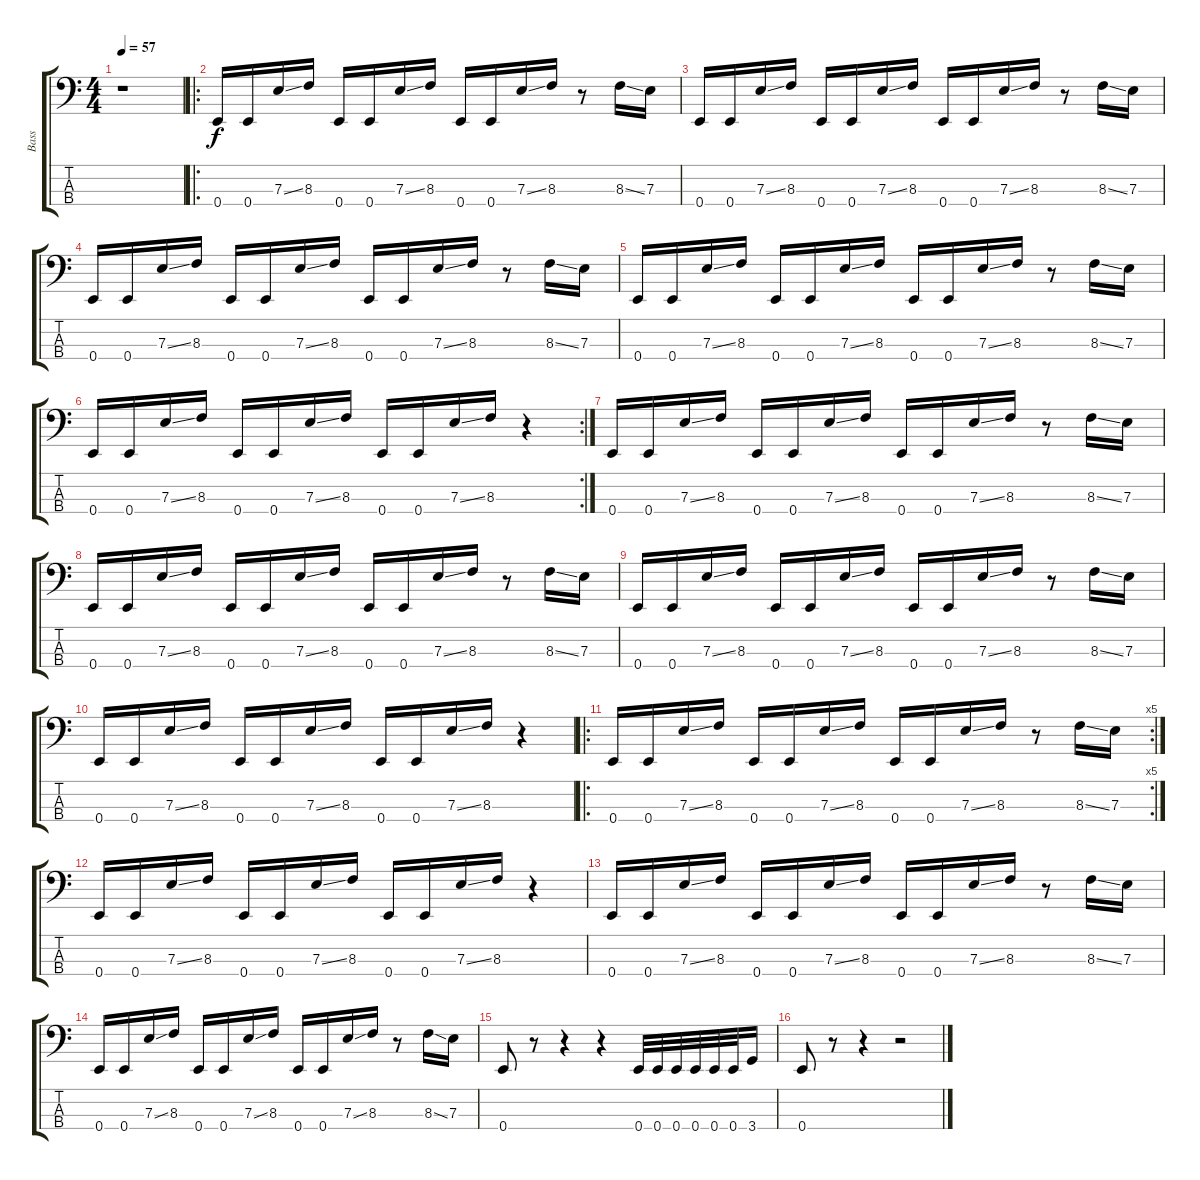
\track ("Bass" "Bass") {instrument electricbassfinger}
\staff {score tabs}
\tuning (G2 D2 A1 E1) {hide}
\ts (4 4)
\tempo 57
\clef f4
\ks c
r.1{dy f} |
\ro
0.4.16 0.4.16 7.3{ss}.16 8.3.16 0.4.16 0.4.16 7.3{ss}.16 8.3.16 0.4.16 0.4.16 7.3{ss}.16 8.3.16 r.8 8.3{ss}.16 7.3.16 |
0.4.16 0.4.16 7.3{ss}.16 8.3.16 0.4.16 0.4.16 7.3{ss}.16 8.3.16 0.4.16 0.4.16 7.3{ss}.16 8.3.16 r.8 8.3{ss}.16 7.3.16 |
0.4.16 0.4.16 7.3{ss}.16 8.3.16 0.4.16 0.4.16 7.3{ss}.16 8.3.16 0.4.16 0.4.16 7.3{ss}.16 8.3.16 r.8 8.3{ss}.16 7.3.16 |
0.4.16 0.4.16 7.3{ss}.16 8.3.16 0.4.16 0.4.16 7.3{ss}.16 8.3.16 0.4.16 0.4.16 7.3{ss}.16 8.3.16 r.8 8.3{ss}.16 7.3.16 |
\rc 2
0.4.16 0.4.16 7.3{ss}.16 8.3.16 0.4.16 0.4.16 7.3{ss}.16 8.3.16 0.4.16 0.4.16 7.3{ss}.16 8.3.16 r.4 |
0.4.16 0.4.16 7.3{ss}.16 8.3.16 0.4.16 0.4.16 7.3{ss}.16 8.3.16 0.4.16 0.4.16 7.3{ss}.16 8.3.16 r.8 8.3{ss}.16 7.3.16 |
0.4.16 0.4.16 7.3{ss}.16 8.3.16 0.4.16 0.4.16 7.3{ss}.16 8.3.16 0.4.16 0.4.16 7.3{ss}.16 8.3.16 r.8 8.3{ss}.16 7.3.16 |
0.4.16 0.4.16 7.3{ss}.16 8.3.16 0.4.16 0.4.16 7.3{ss}.16 8.3.16 0.4.16 0.4.16 7.3{ss}.16 8.3.16 r.8 8.3{ss}.16 7.3.16 |
0.4.16 0.4.16 7.3{ss}.16 8.3.16 0.4.16 0.4.16 7.3{ss}.16 8.3.16 0.4.16 0.4.16 7.3{ss}.16 8.3.16 r.4 |
\ro
\rc 5
0.4.16 0.4.16 7.3{ss}.16 8.3.16 0.4.16 0.4.16 7.3{ss}.16 8.3.16 0.4.16 0.4.16 7.3{ss}.16 8.3.16 r.8 8.3{ss}.16 7.3.16 |
0.4.16 0.4.16 7.3{ss}.16 8.3.16 0.4.16 0.4.16 7.3{ss}.16 8.3.16 0.4.16 0.4.16 7.3{ss}.16 8.3.16 r.4 |
0.4.16 0.4.16 7.3{ss}.16 8.3.16 0.4.16 0.4.16 7.3{ss}.16 8.3.16 0.4.16 0.4.16 7.3{ss}.16 8.3.16 r.8 8.3{ss}.16 7.3.16 |
0.4.16 0.4.16 7.3{ss}.16 8.3.16 0.4.16 0.4.16 7.3{ss}.16 8.3.16 0.4.16 0.4.16 7.3{ss}.16 8.3.16 r.8 8.3{ss}.16 7.3.16 |
0.4.8 r.8 r.4 r.4 0.4.32 0.4.32 0.4.32 0.4.32 0.4.32 0.4.32 3.4.16 |
0.4.8 r.8 r.4 r.2
